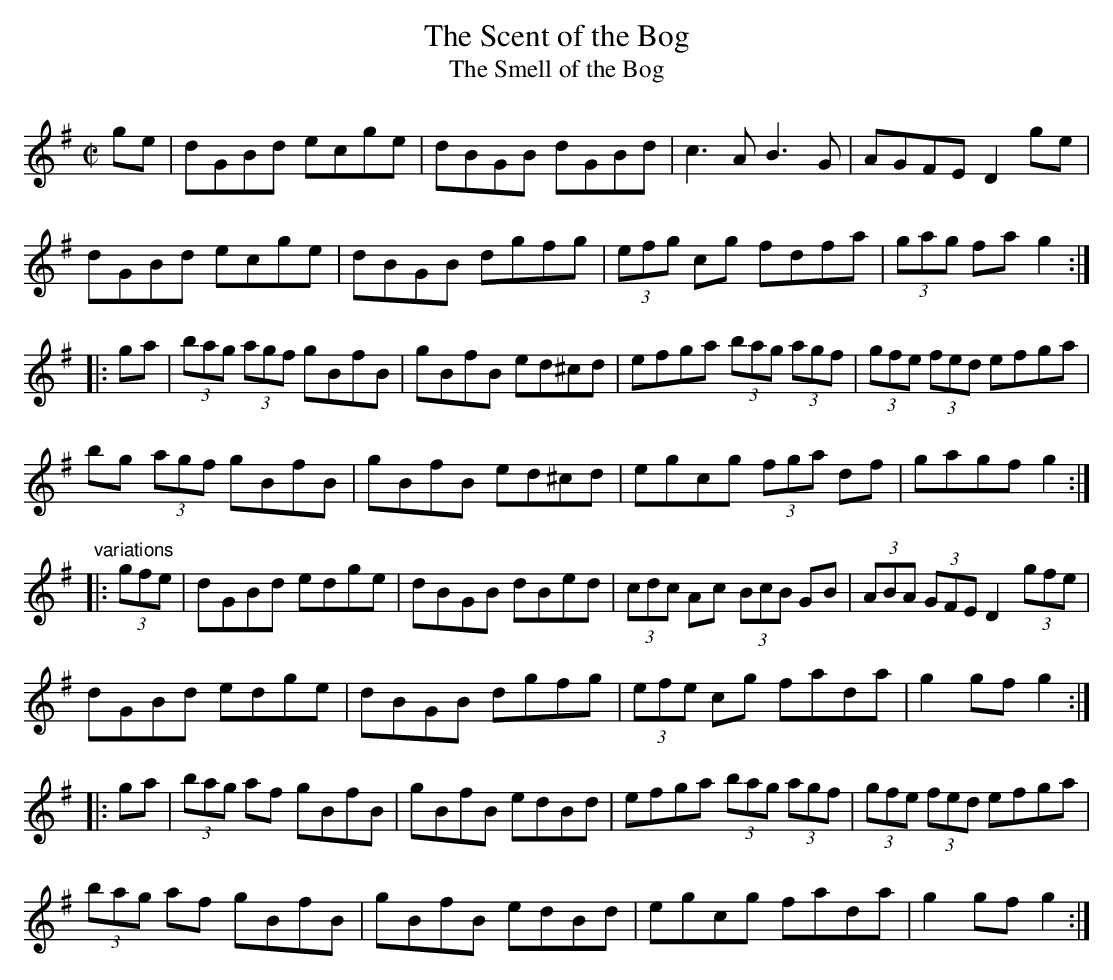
X:1
T:Scent of the Bog, The
T:Smell of the Bog, The
M:C|
K:G
ge|dGBd ecge|dBGB dGBd|c3A B3G|AGFE D2ge|
dGBd ecge|dBGB dgfg|(3efg cg fdfa|(3gag fa g2:|
|:ga|(3bag (3agf gBfB|gBfB ed^cd|efga (3bag (3agf|(3gfe (3fed efga|
bg (3agf gBfB|gBfB ed^cd|egcg (3fga df|gagf g2:|
"variations"
|:(3gfe|dGBd edge|dBGB dBed|(3cdc Ac (3BcB GB|(3ABA (3GFE D2 (3gfe|
dGBd edge|dBGB dgfg|(3efe cg fada|g2gf g2:|
|:ga|(3bag af gBfB|gBfB edBd|efga (3bag (3agf|(3gfe (3fed efga|
(3bag af gBfB|gBfB edBd|egcg fada|g2gf g2:|
